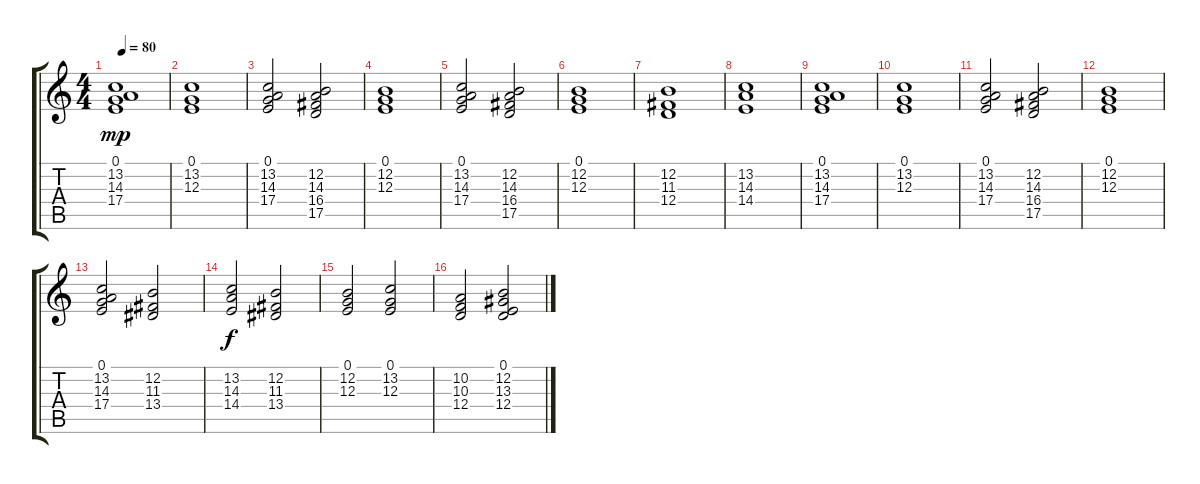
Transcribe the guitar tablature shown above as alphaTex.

\track "" {instrument stringensemble2}
\staff {score tabs}
\tuning (E4 B3 G3 D3 A2 E2) {hide}
\ts (4 4)
\tempo 80
\clef g2
\ks c
(0.1 13.2 14.3 17.4).1{dy mp} |
(0.1 13.2 12.3).1 |
(0.1 13.2 14.3 17.4).2 (12.2 14.3 16.4 17.5).2 |
(0.1 12.2 12.3).1 |
(0.1 13.2 14.3 17.4).2 (12.2 14.3 16.4 17.5).2 |
(0.1 12.2 12.3).1 |
(12.2 11.3 12.4).1 |
(13.2 14.3 14.4).1 |
(0.1 13.2 14.3 17.4).1 |
(0.1 13.2 12.3).1 |
(0.1 13.2 14.3 17.4).2 (12.2 14.3 16.4 17.5).2 |
(0.1 12.2 12.3).1 |
(0.1 13.2 14.3 17.4).2 (12.2 11.3 13.4).2 |
(13.2 14.3 14.4).2{dy f} (12.2 11.3 13.4).2 |
(0.1 12.2 12.3).2 (0.1 13.2 12.3).2 |
(10.2 10.3 12.4).2 (0.1 12.2 13.3 12.4).2
